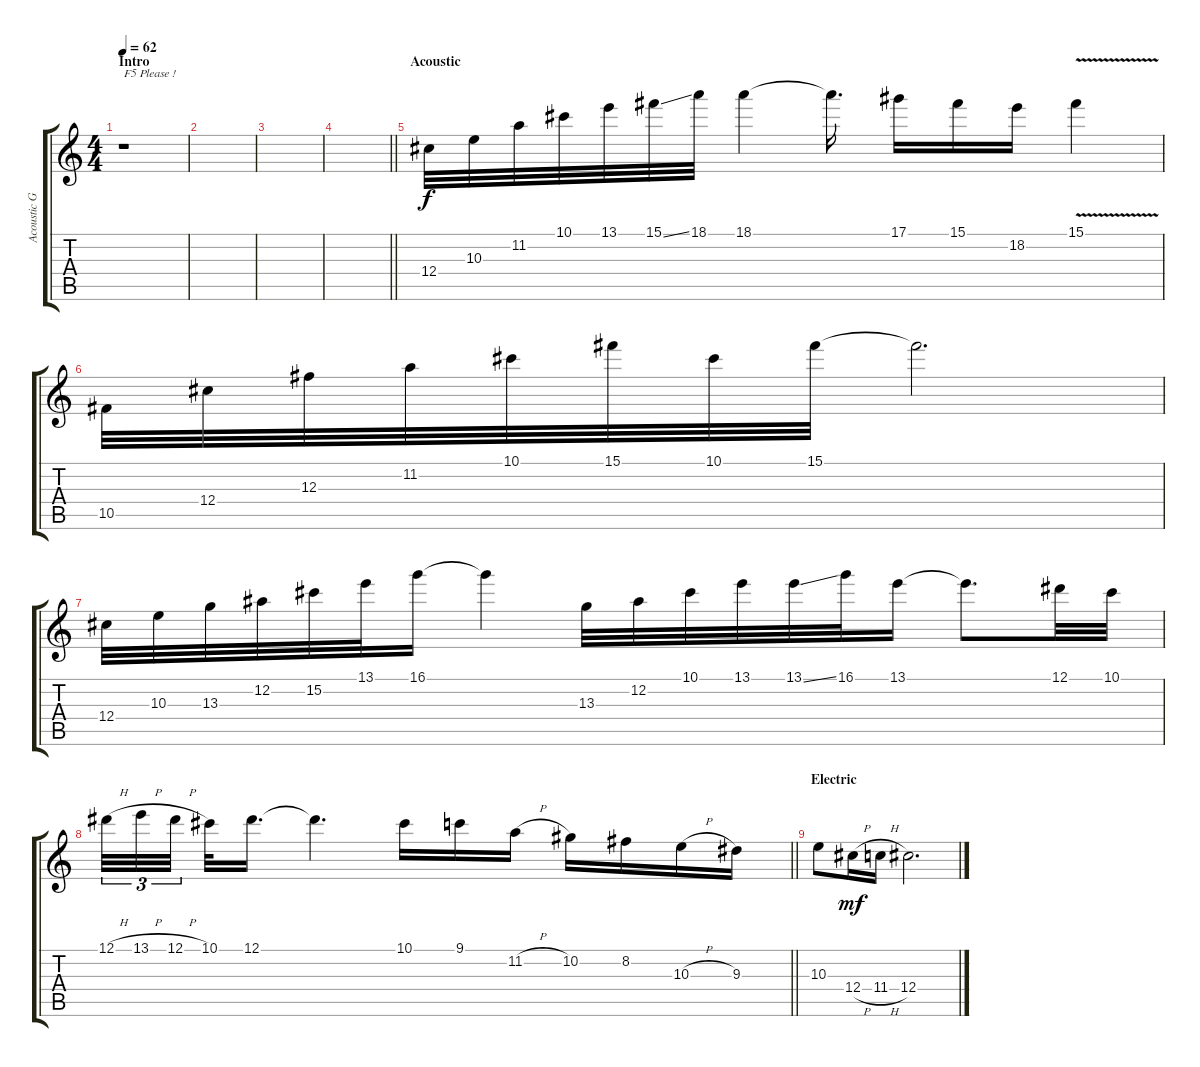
\track ("Acoustic Guitar" "Acoustic G") {instrument acousticguitarnylon}
\staff {score tabs}
\tuning (Eb4 Bb3 Gb3 Db3 Ab2 Eb2) {hide}
\ts (4 4)
\section ("" "Intro")
\tempo 62
\clef g2
\ks c
r.1{txt "F5 Please !" dy f instrument acousticguitarnylon} |
|
|
\barLineRight lightlight
|
\section ("" "Acoustic")
12.4.32 10.3.32 11.2.32 10.1.32 13.1.32 15.1{ss}.32 18.1.32 18.1.4 18.1{t}.16{d} 17.1.16 15.1.16 18.2.16 15.1{v}.4 |
10.5.32 12.4.32 12.3.32 11.2.32 10.1.32 15.1.32 10.1.32 15.1.32 15.1{t}.2{d} |
12.4.32 10.3.32 13.3.32 12.2.32 15.2.32 13.1.32 16.1.16 16.1{t}.4 13.3.32 12.2.32 10.1.32 13.1.32 13.1{ss}.32 16.1.32 13.1.16 13.1{t}.8{d} 12.1.32 10.1.32 |
\barLineRight lightlight
12.1{h}.32{tu (3 2)} 13.1{h}.32{tu (3 2)} 12.1{h}.32{tu (3 2) beam splitsecondary} 10.1.32 12.1.16{d} 12.1{t}.4{d} 10.1.16 9.1.16 11.2{h}.16 10.2.16 8.2.16 10.3{h}.16 9.3.16 |
\section ("" "Electric")
10.3.8 12.4{h}.16{dy mf} 11.4{h}.16 12.4.2{d}
